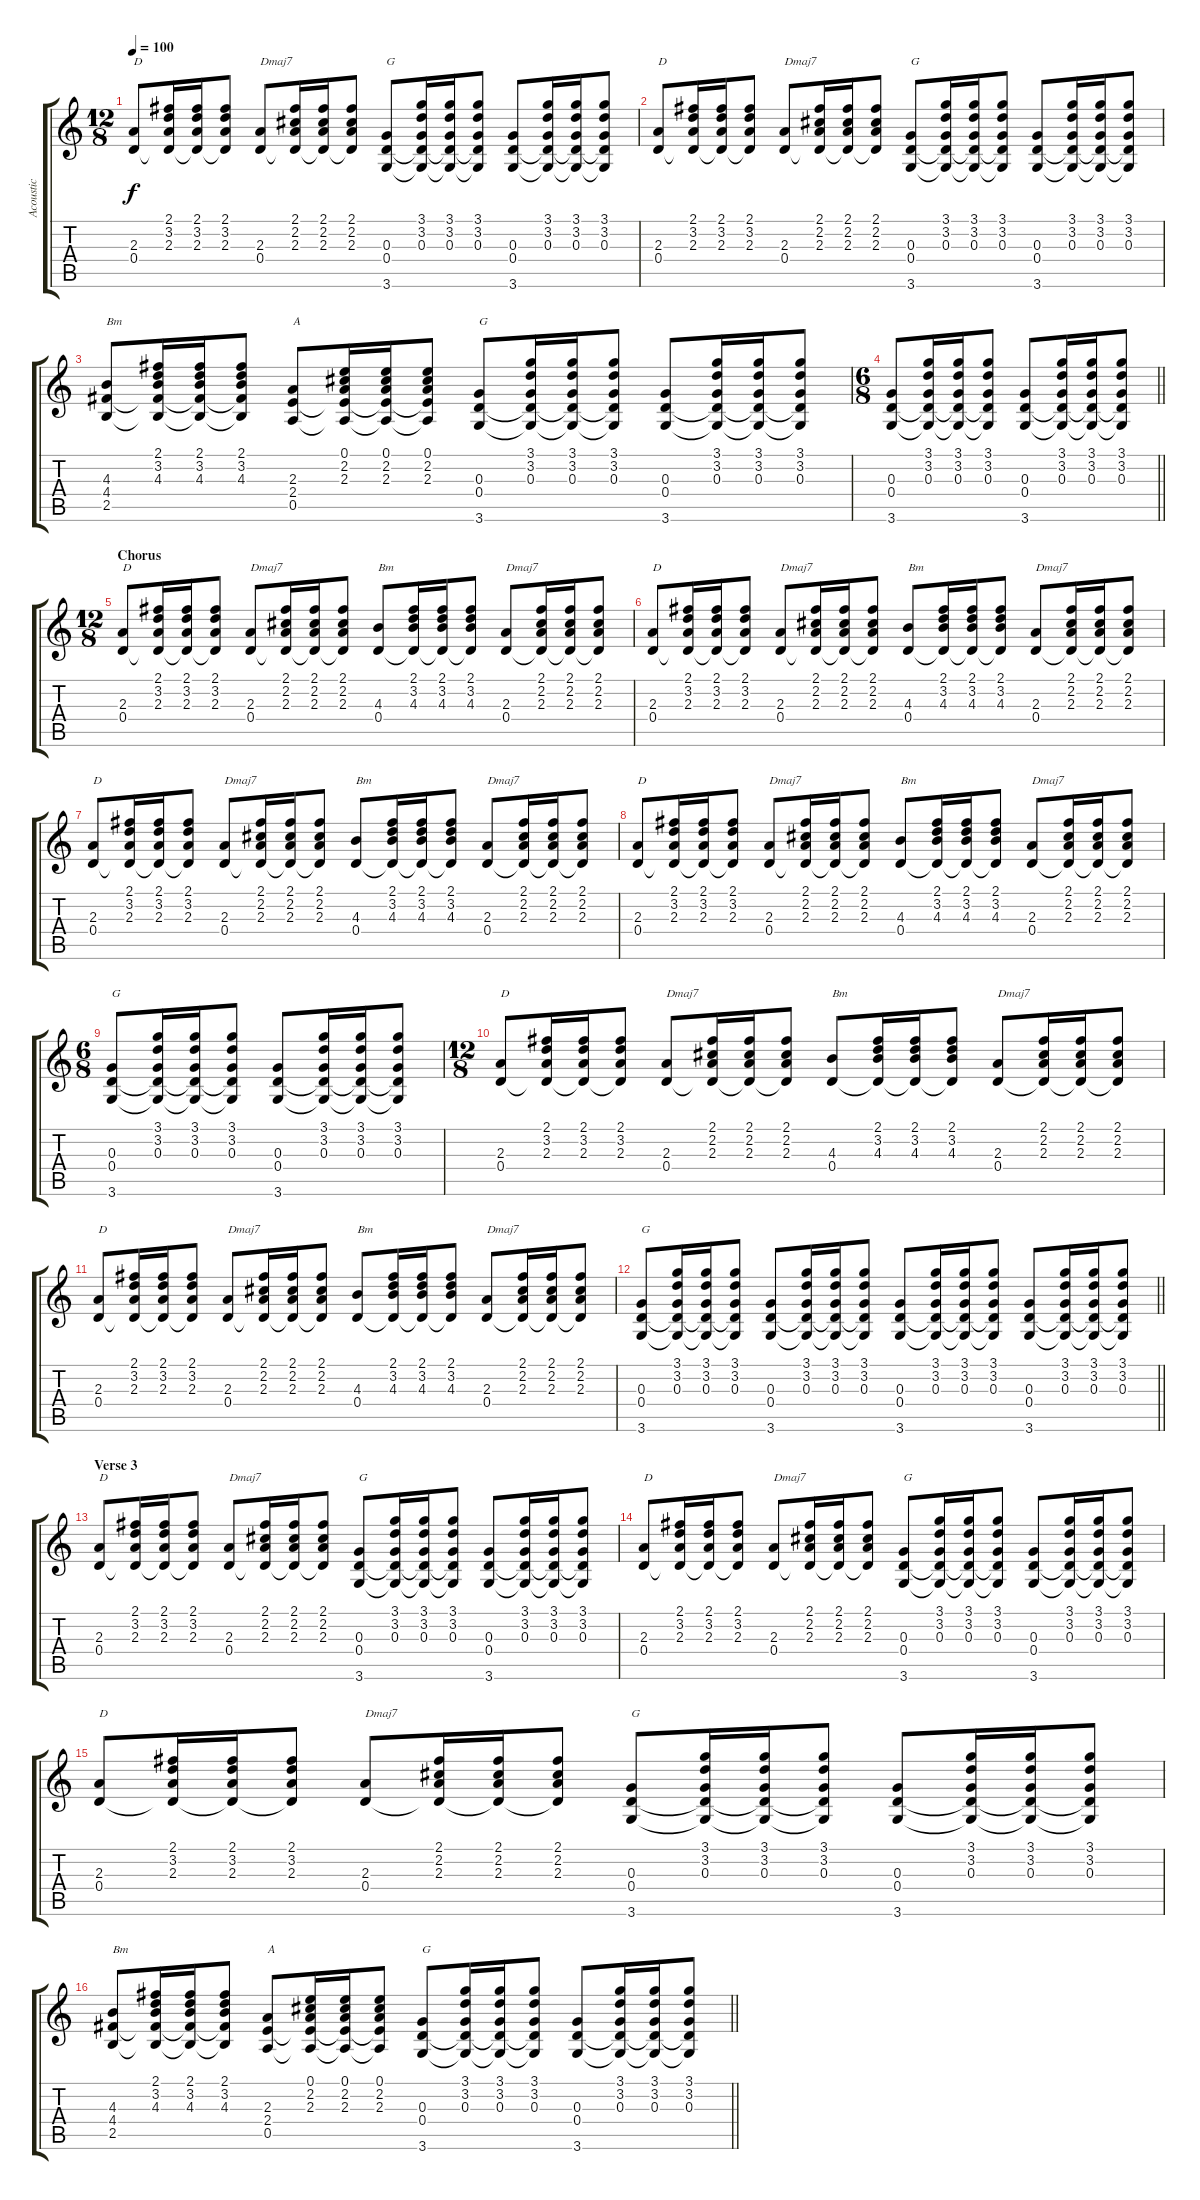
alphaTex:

\track ("Acoustic" "Acoustic") {instrument acousticguitarsteel}
\staff {score tabs}
\tuning (E4 B3 G3 D3 A2 E2) {hide}
\ts (12 8)
\tempo 100
\clef g2
\ks c
(2.3 0.4).8{txt "D" dy f} (2.1 3.2 2.3 0.4{t}).16 (2.1 3.2 2.3 0.4{t}).16 (2.1 3.2 2.3 0.4{t}).8 (2.3 0.4).8{txt "Dmaj7"} (2.1 2.2 2.3 0.4{t}).16 (2.1 2.2 2.3 0.4{t}).16 (2.1 2.2 2.3 0.4{t}).8 (0.3 0.4 3.6).8{txt "G"} (3.1 3.2 0.3 0.4{t} 3.6{t}).16 (3.1 3.2 0.3 0.4{t} 3.6{t}).16 (3.1 3.2 0.3 0.4{t} 3.6{t}).8 (0.3 0.4 3.6).8 (3.1 3.2 0.3 0.4{t} 3.6{t}).16 (3.1 3.2 0.3 0.4{t} 3.6{t}).16 (3.1 3.2 0.3 0.4{t} 3.6{t}).8 |
(2.3 0.4).8{txt "D"} (2.1 3.2 2.3 0.4{t}).16 (2.1 3.2 2.3 0.4{t}).16 (2.1 3.2 2.3 0.4{t}).8 (2.3 0.4).8{txt "Dmaj7"} (2.1 2.2 2.3 0.4{t}).16 (2.1 2.2 2.3 0.4{t}).16 (2.1 2.2 2.3 0.4{t}).8 (0.3 0.4 3.6).8{txt "G"} (3.1 3.2 0.3 0.4{t} 3.6{t}).16 (3.1 3.2 0.3 0.4{t} 3.6{t}).16 (3.1 3.2 0.3 0.4{t} 3.6{t}).8 (0.3 0.4 3.6).8 (3.1 3.2 0.3 0.4{t} 3.6{t}).16 (3.1 3.2 0.3 0.4{t} 3.6{t}).16 (3.1 3.2 0.3 0.4{t} 3.6{t}).8 |
(4.3 4.4 2.5).8{txt "Bm"} (2.1 3.2 4.3 4.4{t} 2.5{t}).16 (2.1 3.2 4.3 4.4{t} 2.5{t}).16 (2.1 3.2 4.3 4.4{t} 2.5{t}).8 (2.3 2.4 0.5).8{txt "A"} (0.1 2.2 2.3 2.4{t} 0.5{t}).16 (0.1 2.2 2.3 2.4{t} 0.5{t}).16 (0.1 2.2 2.3 2.4{t} 0.5{t}).8 (0.3 0.4 3.6).8{txt "G"} (3.1 3.2 0.3 0.4{t} 3.6{t}).16 (3.1 3.2 0.3 0.4{t} 3.6{t}).16 (3.1 3.2 0.3 0.4{t} 3.6{t}).8 (0.3 0.4 3.6).8 (3.1 3.2 0.3 0.4{t} 3.6{t}).16 (3.1 3.2 0.3 0.4{t} 3.6{t}).16 (3.1 3.2 0.3 0.4{t} 3.6{t}).8 |
\ts (6 8)
\barLineRight lightlight
(0.3 0.4 3.6).8 (3.1 3.2 0.3 0.4{t} 3.6{t}).16 (3.1 3.2 0.3 0.4{t} 3.6{t}).16 (3.1 3.2 0.3 0.4{t} 3.6{t}).8 (0.3 0.4 3.6).8 (3.1 3.2 0.3 0.4{t} 3.6{t}).16 (3.1 3.2 0.3 0.4{t} 3.6{t}).16 (3.1 3.2 0.3 0.4{t} 3.6{t}).8 |
\ts (12 8)
\section ("" "Chorus")
(2.3 0.4).8{txt "D"} (2.1 3.2 2.3 0.4{t}).16 (2.1 3.2 2.3 0.4{t}).16 (2.1 3.2 2.3 0.4{t}).8 (2.3 0.4).8{txt "Dmaj7"} (2.1 2.2 2.3 0.4{t}).16 (2.1 2.2 2.3 0.4{t}).16 (2.1 2.2 2.3 0.4{t}).8 (4.3 0.4).8{txt "Bm"} (2.1 3.2 4.3 0.4{t}).16 (2.1 3.2 4.3 0.4{t}).16 (2.1 3.2 4.3 0.4{t}).8 (2.3 0.4).8{txt "Dmaj7"} (2.1 2.2 2.3 0.4{t}).16 (2.1 2.2 2.3 0.4{t}).16 (2.1 2.2 2.3 0.4{t}).8 |
(2.3 0.4).8{txt "D"} (2.1 3.2 2.3 0.4{t}).16 (2.1 3.2 2.3 0.4{t}).16 (2.1 3.2 2.3 0.4{t}).8 (2.3 0.4).8{txt "Dmaj7"} (2.1 2.2 2.3 0.4{t}).16 (2.1 2.2 2.3 0.4{t}).16 (2.1 2.2 2.3 0.4{t}).8 (4.3 0.4).8{txt "Bm"} (2.1 3.2 4.3 0.4{t}).16 (2.1 3.2 4.3 0.4{t}).16 (2.1 3.2 4.3 0.4{t}).8 (2.3 0.4).8{txt "Dmaj7"} (2.1 2.2 2.3 0.4{t}).16 (2.1 2.2 2.3 0.4{t}).16 (2.1 2.2 2.3 0.4{t}).8 |
(2.3 0.4).8{txt "D"} (2.1 3.2 2.3 0.4{t}).16 (2.1 3.2 2.3 0.4{t}).16 (2.1 3.2 2.3 0.4{t}).8 (2.3 0.4).8{txt "Dmaj7"} (2.1 2.2 2.3 0.4{t}).16 (2.1 2.2 2.3 0.4{t}).16 (2.1 2.2 2.3 0.4{t}).8 (4.3 0.4).8{txt "Bm"} (2.1 3.2 4.3 0.4{t}).16 (2.1 3.2 4.3 0.4{t}).16 (2.1 3.2 4.3 0.4{t}).8 (2.3 0.4).8{txt "Dmaj7"} (2.1 2.2 2.3 0.4{t}).16 (2.1 2.2 2.3 0.4{t}).16 (2.1 2.2 2.3 0.4{t}).8 |
(2.3 0.4).8{txt "D"} (2.1 3.2 2.3 0.4{t}).16 (2.1 3.2 2.3 0.4{t}).16 (2.1 3.2 2.3 0.4{t}).8 (2.3 0.4).8{txt "Dmaj7"} (2.1 2.2 2.3 0.4{t}).16 (2.1 2.2 2.3 0.4{t}).16 (2.1 2.2 2.3 0.4{t}).8 (4.3 0.4).8{txt "Bm"} (2.1 3.2 4.3 0.4{t}).16 (2.1 3.2 4.3 0.4{t}).16 (2.1 3.2 4.3 0.4{t}).8 (2.3 0.4).8{txt "Dmaj7"} (2.1 2.2 2.3 0.4{t}).16 (2.1 2.2 2.3 0.4{t}).16 (2.1 2.2 2.3 0.4{t}).8 |
\ts (6 8)
(0.3 0.4 3.6).8{txt "G"} (3.1 3.2 0.3 0.4{t} 3.6{t}).16 (3.1 3.2 0.3 0.4{t} 3.6{t}).16 (3.1 3.2 0.3 0.4{t} 3.6{t}).8 (0.3 0.4 3.6).8 (3.1 3.2 0.3 0.4{t} 3.6{t}).16 (3.1 3.2 0.3 0.4{t} 3.6{t}).16 (3.1 3.2 0.3 0.4{t} 3.6{t}).8 |
\ts (12 8)
(2.3 0.4).8{txt "D"} (2.1 3.2 2.3 0.4{t}).16 (2.1 3.2 2.3 0.4{t}).16 (2.1 3.2 2.3 0.4{t}).8 (2.3 0.4).8{txt "Dmaj7"} (2.1 2.2 2.3 0.4{t}).16 (2.1 2.2 2.3 0.4{t}).16 (2.1 2.2 2.3 0.4{t}).8 (4.3 0.4).8{txt "Bm"} (2.1 3.2 4.3 0.4{t}).16 (2.1 3.2 4.3 0.4{t}).16 (2.1 3.2 4.3 0.4{t}).8 (2.3 0.4).8{txt "Dmaj7"} (2.1 2.2 2.3 0.4{t}).16 (2.1 2.2 2.3 0.4{t}).16 (2.1 2.2 2.3 0.4{t}).8 |
(2.3 0.4).8{txt "D"} (2.1 3.2 2.3 0.4{t}).16 (2.1 3.2 2.3 0.4{t}).16 (2.1 3.2 2.3 0.4{t}).8 (2.3 0.4).8{txt "Dmaj7"} (2.1 2.2 2.3 0.4{t}).16 (2.1 2.2 2.3 0.4{t}).16 (2.1 2.2 2.3 0.4{t}).8 (4.3 0.4).8{txt "Bm"} (2.1 3.2 4.3 0.4{t}).16 (2.1 3.2 4.3 0.4{t}).16 (2.1 3.2 4.3 0.4{t}).8 (2.3 0.4).8{txt "Dmaj7"} (2.1 2.2 2.3 0.4{t}).16 (2.1 2.2 2.3 0.4{t}).16 (2.1 2.2 2.3 0.4{t}).8 |
\barLineRight lightlight
(0.3 0.4 3.6).8{txt "G"} (3.1 3.2 0.3 0.4{t} 3.6{t}).16 (3.1 3.2 0.3 0.4{t} 3.6{t}).16 (3.1 3.2 0.3 0.4{t} 3.6{t}).8 (0.3 0.4 3.6).8 (3.1 3.2 0.3 0.4{t} 3.6{t}).16 (3.1 3.2 0.3 0.4{t} 3.6{t}).16 (3.1 3.2 0.3 0.4{t} 3.6{t}).8 (0.3 0.4 3.6).8 (3.1 3.2 0.3 0.4{t} 3.6{t}).16 (3.1 3.2 0.3 0.4{t} 3.6{t}).16 (3.1 3.2 0.3 0.4{t} 3.6{t}).8 (0.3 0.4 3.6).8 (3.1 3.2 0.3 0.4{t} 3.6{t}).16 (3.1 3.2 0.3 0.4{t} 3.6{t}).16 (3.1 3.2 0.3 0.4{t} 3.6{t}).8 |
\section ("" "Verse 3")
(2.3 0.4).8{txt "D"} (2.1 3.2 2.3 0.4{t}).16 (2.1 3.2 2.3 0.4{t}).16 (2.1 3.2 2.3 0.4{t}).8 (2.3 0.4).8{txt "Dmaj7"} (2.1 2.2 2.3 0.4{t}).16 (2.1 2.2 2.3 0.4{t}).16 (2.1 2.2 2.3 0.4{t}).8 (0.3 0.4 3.6).8{txt "G"} (3.1 3.2 0.3 0.4{t} 3.6{t}).16 (3.1 3.2 0.3 0.4{t} 3.6{t}).16 (3.1 3.2 0.3 0.4{t} 3.6{t}).8 (0.3 0.4 3.6).8 (3.1 3.2 0.3 0.4{t} 3.6{t}).16 (3.1 3.2 0.3 0.4{t} 3.6{t}).16 (3.1 3.2 0.3 0.4{t} 3.6{t}).8 |
(2.3 0.4).8{txt "D"} (2.1 3.2 2.3 0.4{t}).16 (2.1 3.2 2.3 0.4{t}).16 (2.1 3.2 2.3 0.4{t}).8 (2.3 0.4).8{txt "Dmaj7"} (2.1 2.2 2.3 0.4{t}).16 (2.1 2.2 2.3 0.4{t}).16 (2.1 2.2 2.3 0.4{t}).8 (0.3 0.4 3.6).8{txt "G"} (3.1 3.2 0.3 0.4{t} 3.6{t}).16 (3.1 3.2 0.3 0.4{t} 3.6{t}).16 (3.1 3.2 0.3 0.4{t} 3.6{t}).8 (0.3 0.4 3.6).8 (3.1 3.2 0.3 0.4{t} 3.6{t}).16 (3.1 3.2 0.3 0.4{t} 3.6{t}).16 (3.1 3.2 0.3 0.4{t} 3.6{t}).8 |
(2.3 0.4).8{txt "D"} (2.1 3.2 2.3 0.4{t}).16 (2.1 3.2 2.3 0.4{t}).16 (2.1 3.2 2.3 0.4{t}).8 (2.3 0.4).8{txt "Dmaj7"} (2.1 2.2 2.3 0.4{t}).16 (2.1 2.2 2.3 0.4{t}).16 (2.1 2.2 2.3 0.4{t}).8 (0.3 0.4 3.6).8{txt "G"} (3.1 3.2 0.3 0.4{t} 3.6{t}).16 (3.1 3.2 0.3 0.4{t} 3.6{t}).16 (3.1 3.2 0.3 0.4{t} 3.6{t}).8 (0.3 0.4 3.6).8 (3.1 3.2 0.3 0.4{t} 3.6{t}).16 (3.1 3.2 0.3 0.4{t} 3.6{t}).16 (3.1 3.2 0.3 0.4{t} 3.6{t}).8 |
\barLineRight lightlight
(4.3 4.4 2.5).8{txt "Bm"} (2.1 3.2 4.3 4.4{t} 2.5{t}).16 (2.1 3.2 4.3 4.4{t} 2.5{t}).16 (2.1 3.2 4.3 4.4{t} 2.5{t}).8 (2.3 2.4 0.5).8{txt "A"} (0.1 2.2 2.3 2.4{t} 0.5{t}).16 (0.1 2.2 2.3 2.4{t} 0.5{t}).16 (0.1 2.2 2.3 2.4{t} 0.5{t}).8 (0.3 0.4 3.6).8{txt "G"} (3.1 3.2 0.3 0.4{t} 3.6{t}).16 (3.1 3.2 0.3 0.4{t} 3.6{t}).16 (3.1 3.2 0.3 0.4{t} 3.6{t}).8 (0.3 0.4 3.6).8 (3.1 3.2 0.3 0.4{t} 3.6{t}).16 (3.1 3.2 0.3 0.4{t} 3.6{t}).16 (3.1 3.2 0.3 0.4{t} 3.6{t}).8
